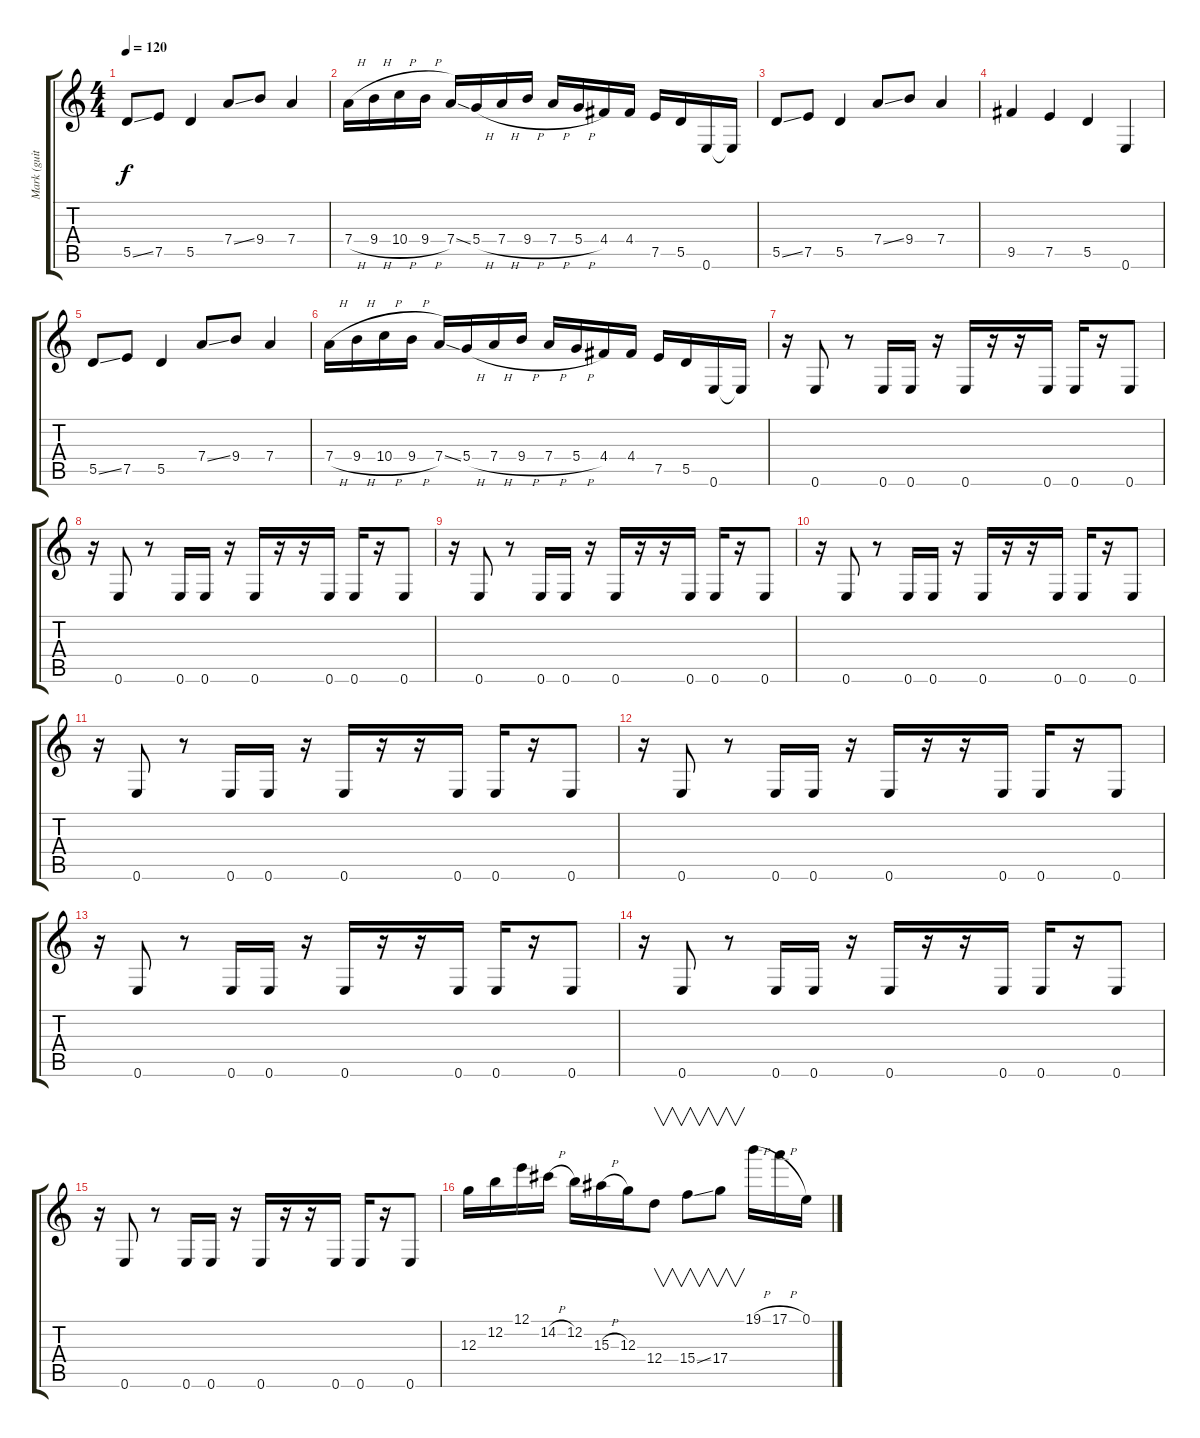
\track ("Mark (guitar)" "Mark (guit") {instrument overdrivenguitar}
\staff {score tabs}
\tuning (E4 B3 G3 D3 A2 E2) {hide}
\ts (4 4)
\tempo 120
\clef g2
\ks c
5.5{ss}.8{dy f} 7.5.8 5.5.4 7.4{ss}.8 9.4.8 7.4.4 |
7.4{h}.16 9.4{h}.16 10.4{h}.16 9.4{h}.16 7.4{ss}.16 5.4{h}.16 7.4{h}.16 9.4{h}.16 7.4{h}.16 5.4{h}.16 4.4.16 4.4.16 7.5.16 5.5.16 0.6.16 0.6{t}.16 |
5.5{ss}.8 7.5.8 5.5.4 7.4{ss}.8 9.4.8 7.4.4 |
9.5.4 7.5.4 5.5.4 0.6.4 |
5.5{ss}.8 7.5.8 5.5.4 7.4{ss}.8 9.4.8 7.4.4 |
7.4{h}.16 9.4{h}.16 10.4{h}.16 9.4{h}.16 7.4{ss}.16 5.4{h}.16 7.4{h}.16 9.4{h}.16 7.4{h}.16 5.4{h}.16 4.4.16 4.4.16 7.5.16 5.5.16 0.6.16 0.6{t}.16 |
r.16 0.6.8 r.8 0.6.16 0.6.16 r.16 0.6.16 r.16 r.16 0.6.16 0.6.16 r.16 0.6.8 |
r.16 0.6.8 r.8 0.6.16 0.6.16 r.16 0.6.16 r.16 r.16 0.6.16 0.6.16 r.16 0.6.8 |
r.16 0.6.8 r.8 0.6.16 0.6.16 r.16 0.6.16 r.16 r.16 0.6.16 0.6.16 r.16 0.6.8 |
r.16 0.6.8 r.8 0.6.16 0.6.16 r.16 0.6.16 r.16 r.16 0.6.16 0.6.16 r.16 0.6.8 |
r.16 0.6.8 r.8 0.6.16 0.6.16 r.16 0.6.16 r.16 r.16 0.6.16 0.6.16 r.16 0.6.8 |
r.16 0.6.8 r.8 0.6.16 0.6.16 r.16 0.6.16 r.16 r.16 0.6.16 0.6.16 r.16 0.6.8 |
r.16 0.6.8 r.8 0.6.16 0.6.16 r.16 0.6.16 r.16 r.16 0.6.16 0.6.16 r.16 0.6.8 |
r.16 0.6.8 r.8 0.6.16 0.6.16 r.16 0.6.16 r.16 r.16 0.6.16 0.6.16 r.16 0.6.8 |
r.16 0.6.8 r.8 0.6.16 0.6.16 r.16 0.6.16 r.16 r.16 0.6.16 0.6.16 r.16 0.6.8 |
12.3.16 12.2.16 12.1.16 14.2{h}.16 12.2.16 15.3{h}.16 12.3.16 12.4.8{v} 15.4{ss}.8{v} 17.4.8{v} 19.1{h}.16 17.1{h}.16 0.1.16
